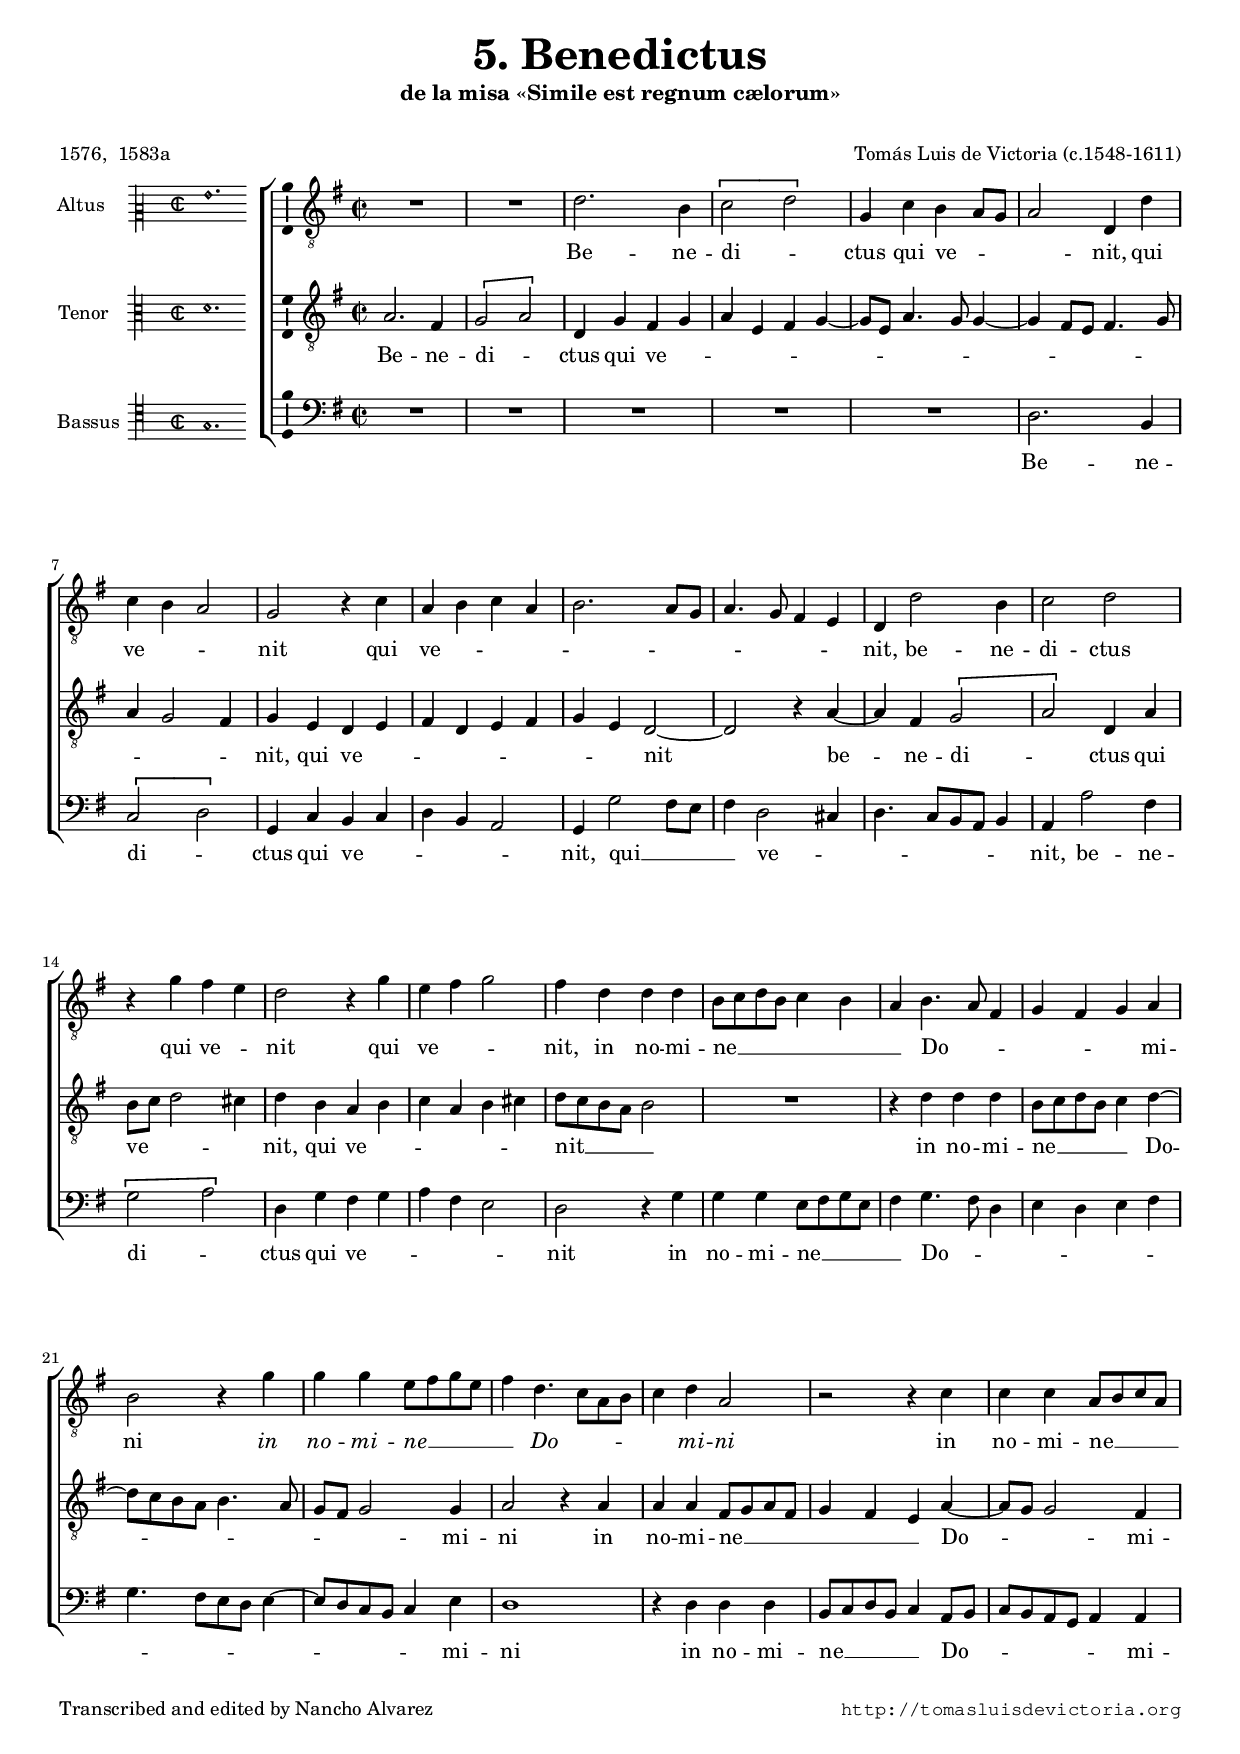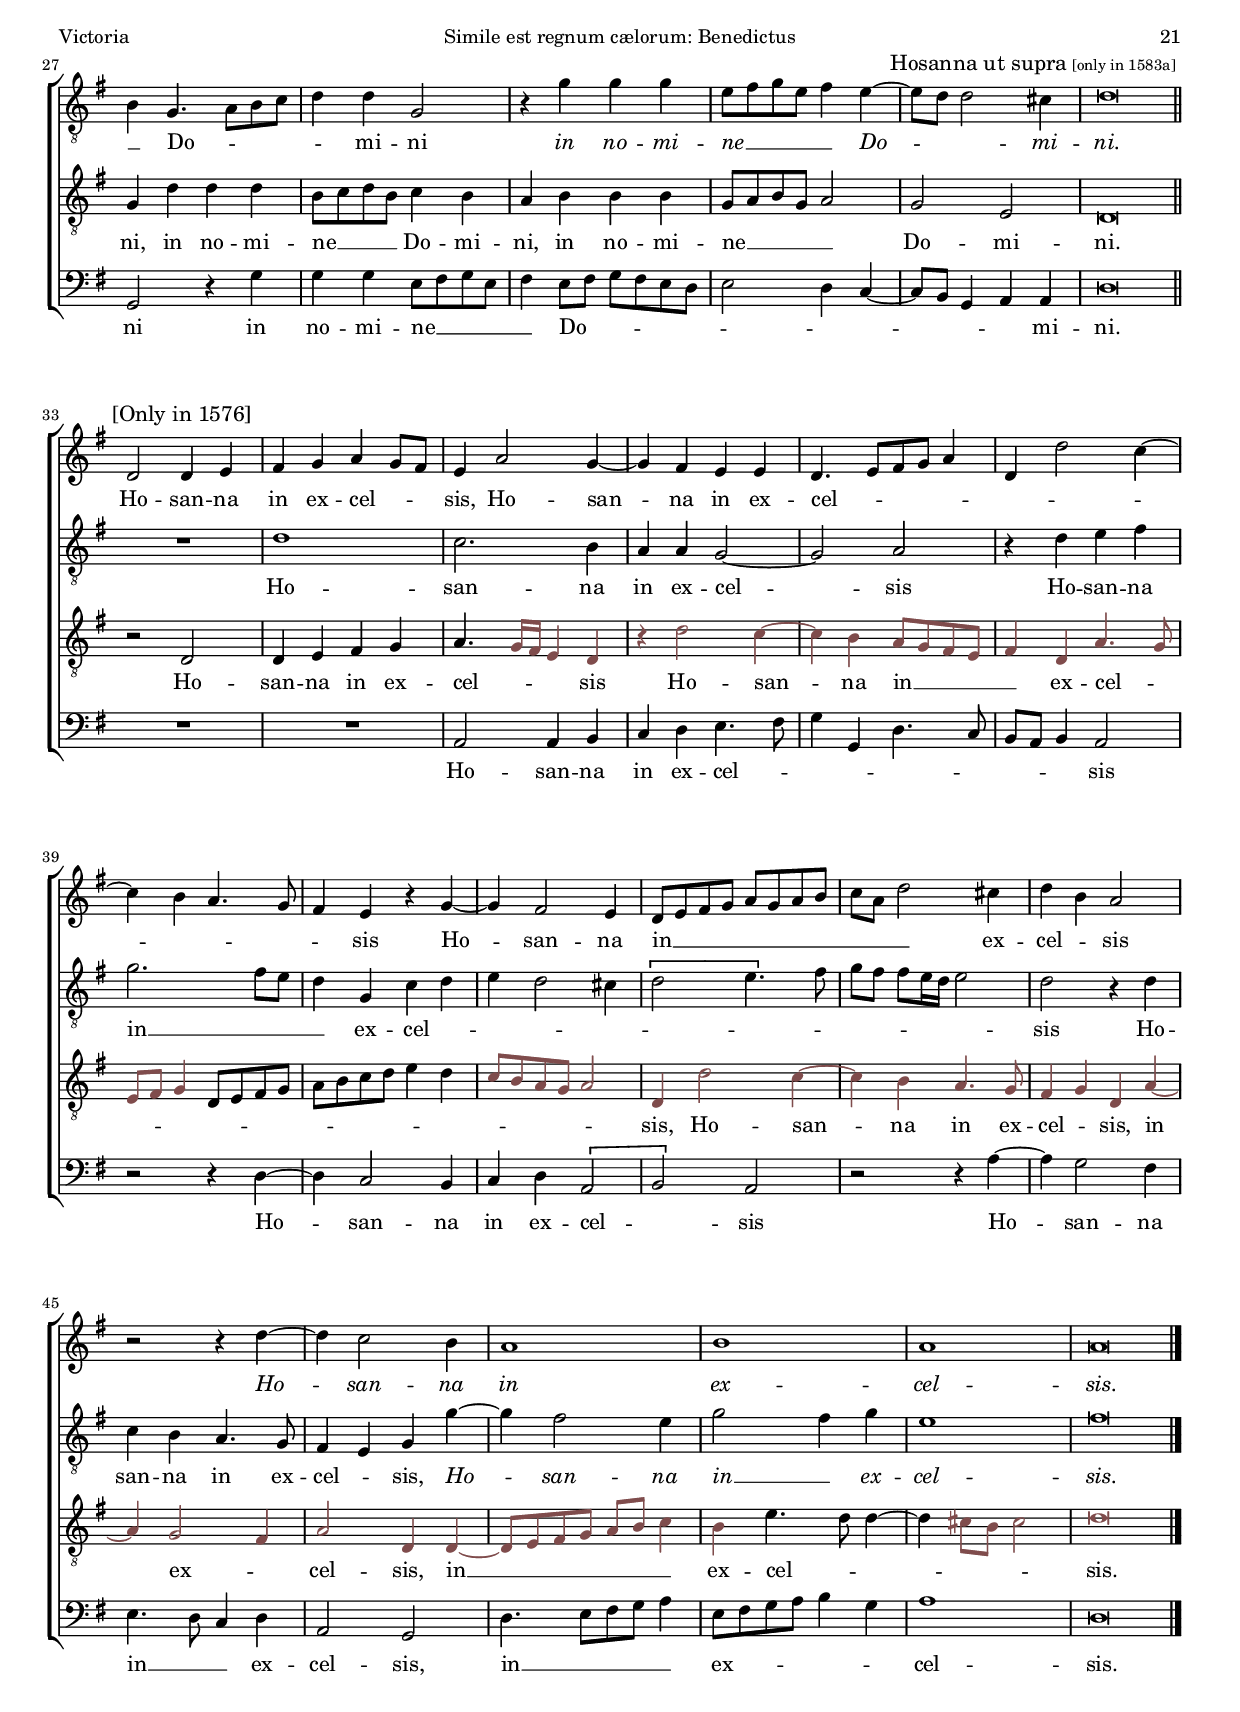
\version "2.24.0"

#(set-default-paper-size "a4")
#(set-global-staff-size 16.6)
#(ly:set-option 'point-and-click #f)
%mobile -s15.4 -i3.1

italicas=\override LyricText.font-shape = #'italic
rectas=\override LyricText.font-shape = #'upright
ss=\once \set suggestAccidentals = ##t
incipitwidth = 20
mtempo={\tempo 4 = 100}
mtempob={\tempo 4 = 50}
mt=#(define-music-function (offset) (number?) ; move lyric text
      #{ \once \override LyricText.X-offset = -$offset #})
colorclaro=#(rgb-color .5 .3 .3)
coloroscuro=#(rgb-color 0 0 0)

mnon={
\override NoteHead.color = \colorclaro
\override Stem.color = \colorclaro
\override Beam.color = \colorclaro
\override Flag.color = \colorclaro
\override Dots.color = \colorclaro
\override Tie.color = \colorclaro
\override Rest.color = \colorclaro
\override Accidental.color = \colorclaro
}
mnoff={
\override NoteHead.color = \coloroscuro
\override Stem.color = \coloroscuro
\override Beam.color = \coloroscuro
\override Flag.color = \coloroscuro
\override Dots.color = \coloroscuro
\override Tie.color = \coloroscuro
\override Rest.color = \coloroscuro
\override Accidental.color = \coloroscuro
}

htitle="Simile est regnum cælorum: Benedictus"
hcomposer="Victoria"

\header {
	title=\markup{\fontsize #3 "5. Benedictus"}
	subtitle="de la misa «Simile est regnum cælorum»"
	subsubtitle=\markup{\null \vspace #1 }
	composer="Tomás Luis de Victoria (c.1548-1611)"
	pdfauthor = \composer
	%opus="(-)"
	poet=\markup{"1576,  1583a"}
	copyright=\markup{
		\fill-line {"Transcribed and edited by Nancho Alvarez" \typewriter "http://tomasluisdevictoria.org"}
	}
%	tagline=""
}


global={\key c \major \time 2/2 \skip 1*32 \bar "||" 
        \break
	\override Score.RehearsalMark.self-alignment-X=#LEFT
	\mark \markup{\smaller " [Only in 1576]"}
	\skip 1*18 \bar "|."
}

cantus=\relative c'' {
	R1*4/4
	R1*4/4
	R1*4/4
	R1*4/4
%5
	R1*4/4
	R1*4/4
	R1*4/4
	R1*4/4
	R1*4/4
%10
	R1*4/4
	R1*4/4
	R1*4/4
	R1*4/4
	R1*4/4
%15
	R1*4/4
	R1*4/4
	R1*4/4
	R1*4/4
	R1*4/4
%20
	R1*4/4
	R1*4/4
	R1*4/4
	R1*4/4
	R1*4/4
%25
	R1*4/4
	R1*4/4
	R1*4/4
	R1*4/4
	R1*4/4
%30
	R1*4/4
	R1*4/4
	R1*4/4
	g2 g4 a
	b c d c8 b
%35
	a4 d2 c4 ~
	c b a a
	g4. a8[ b c] d4
	g, g'2 f4 ~
	f e d4. c8
%40
	b4 a r c ~
	c b2 a4
	g8 a b c d c d e
	f8 d g2 fis4
	g e d2
%45
	r r4 g ~
	g f2 e4
	d1
	e
	d
%50
	d\breve*1/2
}

altus=\relative c'' {
	R1*4/4
	R1*4/4
	g2. e4
	\[f2 g\]
%5
	c,4 f e d8 c
	d2 g,4 g'
	f e d2
	c r4 f
	d e f d
%10
	e2. d8 c
	d4. c8 b4 a
	g g'2 e4
	f2 g
	r4 c b a
%15
	g2 r4 c
	a b c2
	b4 g g g
	e8 f g e f4 e
	d e4. d8 b4
%20
	c b c d
	e2 r4 c'
	c c a8 b c a
	b4 g4. f8 d e
	f4 g d2
%25
	r r4 f
	f f d8 e f d
	e4 c4. d8 e f
	g4 g c,2
	r4 c' c c
%30
	a8 b c a b4 a ~
	\once \override TextScript.padding = #1.5
	s4*0^\markup{\hspace #-2.5 \larger "Hosanna ut supra" \smaller \smaller "[only in 1583a]"}
	a8 g g2 fis4
	g\breve*1/2
	R1*4/4
	g1
%35
	f2. e4
	d d c2 ~
	c d
	r4 g a b
	c2. b8 a
%40
	g4 c, f g
	a g2 fis4
	\[g2 a4.\] b8
	 c[ b]  b[ a16 g] a2
	g r4 g
%45
	f e d4. c8
	b4 a c c' ~
	c b2 a4
	c2 b4 c
	a1
%50
	b\breve*1/2
}

tenor=\relative c' {
	d2. b4
	\[c2 d\]
	g,4 c b c
	d a b c ~
%5
	c8 a d4. c8 c4 ~
	c b8 a b4. c8
	d4 c2 b4
	c a g a
	b g a b
%10
	c a g2 ~
	g r4 d' ~
	d b \[c2
	d\] g,4 d'
	e8 f g2 fis4
%15
	g e d e
	f d e fis
	g8 f e d e2
	R1*4/4
	r4 g g g
%20
	e8 f g e f4 g ~
	g8 f e d e4. d8
	c b c2 c4
	d2 r4 d
	d d b8 c d b
%25
	c4 b a d ~
	d8 c c2 b4
	c g' g g
	e8 f g e f4 e
	d e e e
%30
	c8 d e c d2
	c a
	g\breve*1/2
	% La copia que tengo de 1576 está incompleta y no puedo transcribir este pasaje (el hosanna) del tenor
	% No recuerdo de qué edición moderna copié este fragmento
	% Este es uno de los pocos fragmentos de la obra de Victoria de la que no tengo un original completo.
	r2 g
	g4 a b c
%35
	d4. \mnon c16 b a4 g
	r g'2 f4 ~
	f e d8 c b a
	b4 g d'4. c8
	a b c4 \mnoff g8 a b c
%40
	d e f g a4 g
	\mnon f8 e d c d2
	g,4 g'2 f4 ~
	f e d4. c8
	b4 c g d' ~
%45
	d c2 b4
	d2 g,4 g ~
	g8 a b c d e f4
	e \mnoff a4. g8 g4 ~
	g \mnon fis8 e fis2
%50
	g\breve*1/2
}

bassus=\relative c' {
	R1*4/4
	R1*4/4
	R1*4/4
	R1*4/4
%5
	R1*4/4
	g2. e4
	\[f2 g\]
	c,4 f e f
	g e d2
%10
	c4 c'2 b8 a
	b4 g2 fis4
	g4.  f8[ e d] e4
	d d'2 b4
	\[c2 d\]
%15
	g,4 c b c
	d b a2
	g r4 c
	c c a8 b c a
	b4 c4. b8 g4
%20
	a g a b
	c4.  b8[ a g] a4 ~
	a8 g f e f4 a
	g1
	r4 g g g
%25
	e8 f g e f4 d8 e
	f e d c d4 d
	c2 r4 c'
	c c a8 b c a
	b4 a8 b c b a g
%30
	a2 g4 f ~
	f8 e c4 d d
	g\breve*1/2
	R1*4/4
	R1*4/4
%35
	d2 d4 e
	f g a4. b8
	c4 c, g'4. f8
	e d e4 d2
	r r4 g ~
%40
	g f2 e4
	f g \[d2
	e\] d
	r r4 d' ~ % esta nota no se ve bien porque el papel esta arrugado
	d c2 b4
%45
	a4. g8 f4 g
	d2 c
	g'4.  a8[ b c] d4
	a8 b c d e4 c
	d1
%50
	g,\breve*1/2
}

textocantus=\lyricmode{
Ho -- san -- na in ex -- \mt #.2 cel -- _ _ sis,
Ho -- san -- _ na in ex -- cel -- _ _ _ _ _ _ _ _ _ _ _ _ sis
Ho -- _ san -- na in __ _ _ _ _ _ _ _ _ _ _ ex -- \mt #.5 cel -- _ sis
\italicas
Ho -- _ san -- na in ex -- cel -- \mt #.5 sis.
}

textoaltus=\lyricmode{
Be -- ne -- di -- _ ctus qui ve -- _ _ _ nit,
qui \mt #.5 ve -- _ _ nit
qui \mt #.4 ve -- _ _ _ _ _ _ _ _ _ _ nit,
be -- ne -- di -- ctus
qui \mt #.4 ve -- _ nit
qui \mt #.3 ve -- _ _ nit,
in no -- mi -- ne __ _ _ _ _ _ _ Do -- _ _ _ _ _ mi -- ni
\italicas
in  no -- mi -- ne __ _ _ _ _  \mt #.3 Do -- _ _ _ _ mi --  ni
\rectas
in no -- mi -- ne __ _ _ _ _ Do -- _ _ _ _ mi -- ni
\italicas
in  no -- mi -- ne __ _ _ _ _  Do -- _ _ _ mi -- ni.
\rectas
Ho -- san -- na in ex -- cel -- _ sis
Ho -- san -- na in __ _ _ _ ex -- \mt #.4 cel -- _ _ _ _ _ _ _ _ _ _ _ _ _ sis
Ho -- san -- na in ex -- \mt #.4 cel -- _ sis,
\italicas
Ho -- _ san -- na in __ _ ex -- cel -- \mt #.5 sis.
}

textotenor=\lyricmode{
Be -- ne -- di -- _ ctus qui \mt #.2 ve -- _ _ _ _ _ _ _ _ _ _ _ _ _ _ _ _ _ _ nit,
qui \mt #.2 ve -- _ _ _ _ _ _ _ nit _
be -- _ ne -- di -- _ ctus qui \mt #.1 ve -- _ _ _  nit, 
qui \mt #.3 ve -- _ _ _ _ _ nit __ _ _ _ _ % 1576 _ _ _ _ nit
in no -- mi -- ne __ _ _ _ _ \mt #.3 Do -- _ _ _ _ _ _ _ _ _ mi -- ni
in no -- mi -- ne __ _ _ _ _ _ _ Do -- _ _ _ mi -- ni,
in no -- mi -- ne __ _ _ _ Do -- mi -- ni,
in no -- mi -- ne __ _ _ _ _ Do -- mi -- ni. % ij en 1583a
Ho -- san -- na in ex -- \mt #.2 cel -- _ _ _ sis
Ho -- san -- _ na in __ _ _ _ _ ex -- cel -- _ _ _ _ _ _ _ _ _ _ _ _ _ _ _ _ _ _ _ sis,
Ho -- san -- _ na in ex -- \mt #.3 cel -- _ sis,
in _ ex -- _ cel -- sis, in __ _ _ _ _ _ _ _  ex -- cel -- _ _ _ _ _ _ \mt #.5 sis.
}

textobassus=\lyricmode{
Be -- ne -- di -- _ ctus qui \mt #.1 ve -- _ _ _ _ nit,
qui __ _ _ _ ve -- _ _ _ _ _ _ nit, be -- ne -- di -- _ ctus qui \mt #.3 ve -- _ _ _ _ nit
in no -- mi -- ne __ _ _ _ _ Do -- _ _ _ _ _ _ _ _ _ _ _ _ _ _ _ _  mi -- ni
in no -- mi -- ne __ _ _ _ _ Do -- _ _ _ _ _ _ mi -- ni
in no -- mi -- ne __ _ _ _ _ Do -- _ _ _ _ _ _ _ _ _ _ _ _ mi -- ni.
Ho -- san -- na in ex -- \mt #.3 cel -- _ _ _ _ _ _ _ _ sis
Ho -- _ san -- na in ex -- \mt #.2 cel -- _ sis
Ho -- _ san -- na in __ _ _ ex -- cel -- sis,
in __ _ _ _ _ \mt #.2 ex -- _ _ _ _ _ cel -- \mt #.5 sis.
}


incipitcantus=\markup{
	\score{
		{ 
		\set Staff.instrumentName="Cantus "
		\override NoteHead.style = #'neomensural
		\override Staff.TimeSignature.style = #'neomensural
		\cadenzaOn 
		\clef "petrucci-g"
		\key c \major
		\time 2/2
                d'1
		} 

	\layout { line-width=\incipitwidth indent = 0 }
	}
}

incipitaltus=\markup{
	\score{
		{ 
		\set Staff.instrumentName="Altus    "
		\override NoteHead.style = #'neomensural 
		\override Staff.TimeSignature.style = #'neomensural
		\cadenzaOn 
		\clef "petrucci-c2"
		\key c \major
		\time 2/2
                g'1.
		} 
	\layout { line-width=\incipitwidth indent = 0 }
	}
}


incipittenor=\markup{
	\score{
		{ 
		\set Staff.instrumentName="Tenor   "
		\override NoteHead.style = #'neomensural 
		\override Staff.TimeSignature.style = #'neomensural
		\cadenzaOn 
		\clef "petrucci-c3"
		\key c \major
		\time 2/2
                d'1.
		} 
	\layout { line-width=\incipitwidth indent=0 }
	}
}

incipitbassus=\markup{
	\score{
		{ 
		\set Staff.instrumentName="Bassus "
		\override NoteHead.style = #'neomensural
		\override Staff.TimeSignature.style = #'neomensural
		\cadenzaOn 
		\clef "petrucci-c4"
		\key c \major
		\time 2/2
                g1.
		} 
	\layout { line-width=\incipitwidth indent = 0 }
	}
}

%\layout {
%       \context {\Voice
%               \remove Ligature_bracket_engraver
%               \consists Mensural_ligature_engraver
%       }
%       line-width=\incipitwidth
%       indent = 0
%}

\score {\transpose c' g{
\new ChoirStaff<<

	\new Staff\with{\remove Ambitus_engraver } <<\global
	\new Voice="v1" {
		\set Staff.instrumentName=\incipitcantus
		\clef "treble"
		\cantus }
	\new Lyrics \lyricsto "v1" {\textocantus }
	>>

	\new Staff <<\global
	\new Voice="v2" {
		\set Staff.instrumentName=\incipitaltus
		\clef "G_8"
		\altus }
	\new Lyrics \lyricsto "v2" {\textoaltus }
	>>
	
	\new Staff <<\global
	\new Voice="v3" {
		\set Staff.instrumentName=\incipittenor
		\clef "G_8"
		\tenor }
	\new Lyrics \lyricsto "v3" {\textotenor }
	>>

	\new Staff <<\global
	\new Voice="v4" {
		\set Staff.instrumentName=\incipitbassus
		\clef "bass"
		\bassus }
	\new Lyrics \lyricsto "v4" {\textobassus }
	>>
	
>>

	} % transpose

\layout{ 
	\context {\Lyrics 
		\override VerticalAxisGroup.staff-affinity = #UP
		\override VerticalAxisGroup.nonstaff-relatedstaff-spacing =
			#'((basic-distance . 0) (minimum-distance . 0) (padding . 1))
		\override LyricText.font-size = #1.2
		\override LyricHyphen.minimum-distance = #0.5
	}
	\context {\Score 
		tempoHideNote = ##t
		\override BarNumber.padding = #2 
	}
	\context {\Voice 
		melismaBusyProperties = #'()
		%autoBeaming = ##f
	}
	\context {\Staff 
                \RemoveEmptyStaves
                \override VerticalAxisGroup.remove-first = ##t
		\override VerticalAxisGroup.staff-staff-spacing =
			#'((basic-distance . 11) (minimum-distance . 0) (padding . 1))
		\consists Ambitus_engraver 
		\override LigatureBracket.padding = #1
	}
}

%\midi { \mtempo }

}


\paper{
	evenHeaderMarkup=\markup  \fill-line { \fromproperty #'page:page-number-string \htitle \hcomposer }
	oddHeaderMarkup= \markup  \fill-line { \unless \on-first-page \hcomposer \unless \on-first-page \htitle \unless \on-first-page \fromproperty #'page:page-number-string }
	%system-count=20
	%page-count = 8
	ragged-last-bottom = ##f
	indent=3.6\cm
	system-system-spacing =
	#'((basic-distance . 20) (minimum-distance . 0) (padding . 5))
	top-system-spacing = % header
	#'((basic-distance . 9) (minimum-distance . 0) (padding . 0))
	last-bottom-spacing = % footer
	#'((basic-distance . 12) (minimum-distance . 0) (padding . 0))
	markup-system-spacing.padding = #1.5

first-page-number=20
oddHeaderMarkup=\markup \fill-line {\hcomposer \htitle \fromproperty #'page:page-number-string }
evenHeaderMarkup=\markup \fill-line {\unless \on-first-page \fromproperty #'page:page-number-string \unless \on-first-page \htitle \unless \on-first-page \hcomposer }
}